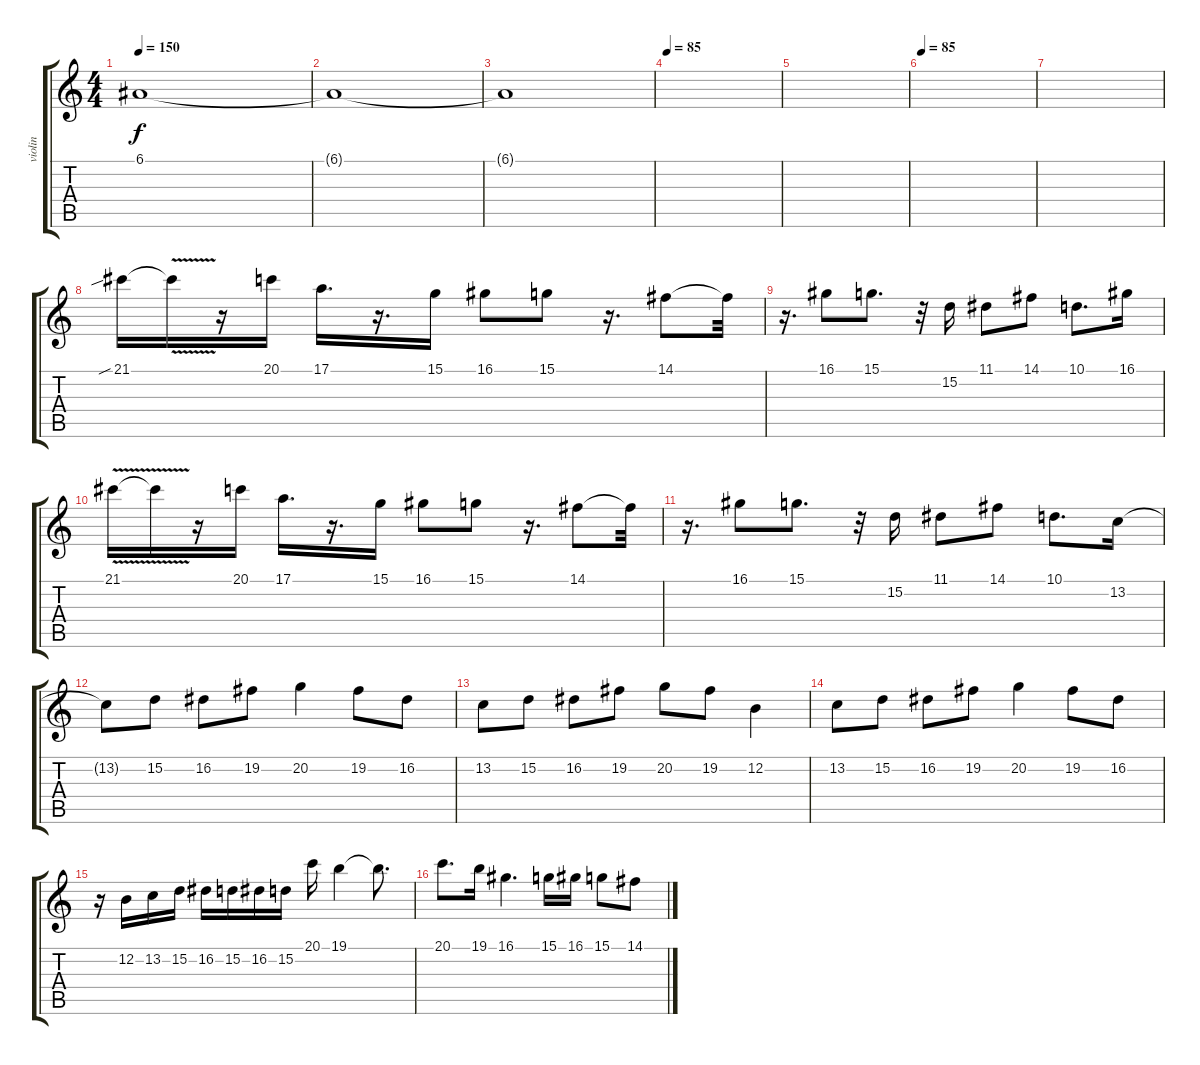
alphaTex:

\track ("violin" "violin") {instrument violin}
\staff {score tabs}
\tuning (E4 B3 G3 D3 A2 E2) {hide}
\ts (4 4)
\tempo 150
\clef g2
\ks c
6.1{t}.1{dy f} |
6.1{t}.1 |
6.1{t}.1 |
\tempo 85
|
|
\tempo 85
|
|
21.1{sib}.16 21.1{v t}.16 r.16 20.1.16 17.1.16{d} r.16{d} 15.1.16 16.1.8 15.1.8 r.16{d} 14.1.8 14.1{t}.32 |
r.16{d} 16.1.8 15.1.8{d} r.32 15.2.16 11.1.8 14.1.8 10.1.8{d} 16.1.16 |
21.1{v}.16 21.1{v t}.16 r.16 20.1.16 17.1.16{d} r.16{d} 15.1.16 16.1.8 15.1.8 r.16{d} 14.1.8 14.1{t}.32 |
r.16{d} 16.1.8 15.1.8{d} r.32 15.2.16 11.1.8 14.1.8 10.1.8{d} 13.2.16 |
13.2{t}.8 15.2.8 16.2.8 19.2.8 20.2.4 19.2.8 16.2.8 |
13.2.8 15.2.8 16.2.8 19.2.8 20.2.8 19.2.8 12.2.4 |
13.2.8 15.2.8 16.2.8 19.2.8 20.2.4 19.2.8 16.2.8 |
r.16 12.2.16 13.2.16 15.2.16 16.2.16 15.2.16 16.2.16 15.2.16 20.1.16 19.1.4 19.1{t}.8{d} |
20.1.8{d} 19.1.16 16.1.4{d} 15.1.16 16.1.16 15.1.8 14.1.8
